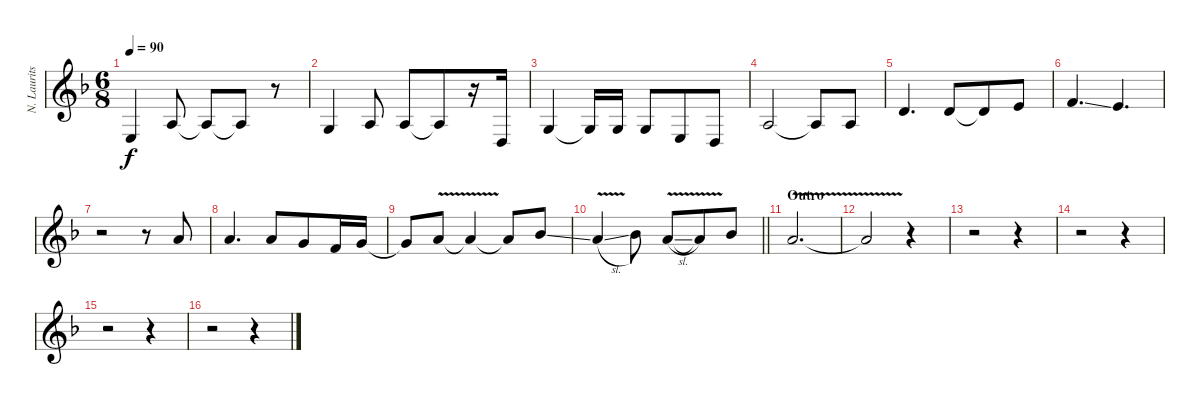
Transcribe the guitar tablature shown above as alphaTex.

\track ("N. Lauritsen (Lead Vocals)" "N. Laurits") {instrument violin}
\staff {score}
\tuning (E4 B3 G3 D3 A2 E2) {hide}
\ts (6 8)
\tempo 90
\clef g2
\ks dminor
2.4.4{dy f} 7.4.8 7.4{t}.8 7.4{t}.8 r.8 |
5.4.4 7.4.8 7.4.8 7.4{t}.8 r.16 5.5.16 |
5.4.4 5.4{t}.16 5.4.16 5.4.8 2.4.8 0.4.8 |
7.4.2 7.4{t}.8 7.4.8 |
12.4.4{d} 12.4.8 12.4{t}.8 14.4.8 |
15.4{ss}.4{d} 14.4.4{d} |
r.2 r.8 10.2.8 |
10.2.4{d} 10.2.8 8.2.8 6.2.16 8.2.16 |
8.2{t}.8 10.2{v}.8 10.2{t}.4 10.2{t}.8 11.2{ss}.8 |
\barLineRight lightlight
10.2{v sl}.4 11.2.8 10.2{v sl}.8 10.2{t}.8 11.2.8 |
\section ("" "Outro")
10.2{v}.2{d} |
10.2{t}.2 r.4 |
r.2 r.4 |
r.2 r.4 |
r.2 r.4 |
r.2 r.4
